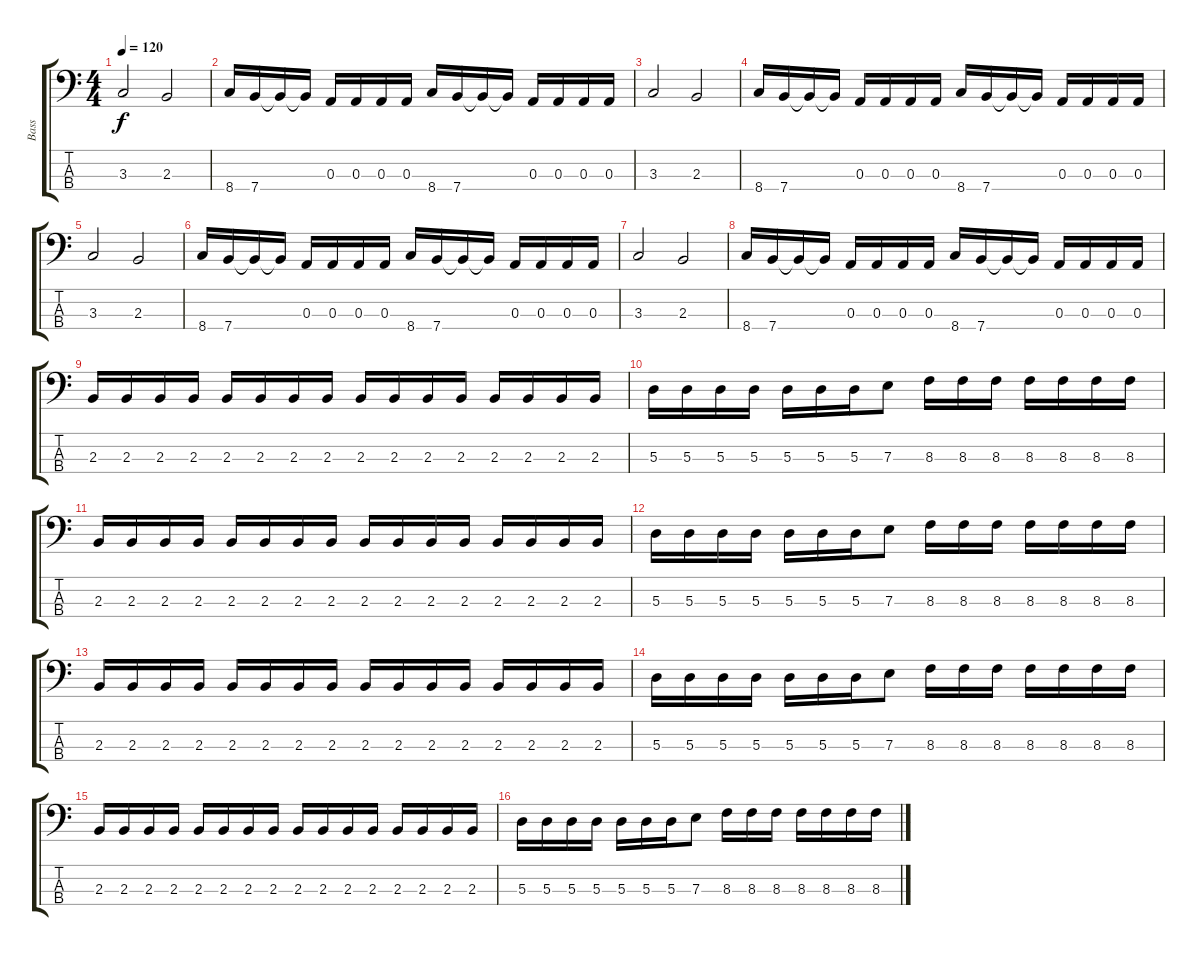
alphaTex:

\track ("Bass" "Bass") {instrument electricbassfinger}
\staff {score tabs}
\tuning (G2 D2 A1 E1) {hide}
\ts (4 4)
\tempo 120
\clef f4
\ks c
3.3.2{dy f} 2.3.2 |
8.4.16 7.4.16 7.4{t}.16 7.4{t}.16 0.3.16 0.3.16 0.3.16 0.3.16 8.4.16 7.4.16 7.4{t}.16 7.4{t}.16 0.3.16 0.3.16 0.3.16 0.3.16 |
3.3.2 2.3.2 |
8.4.16 7.4.16 7.4{t}.16 7.4{t}.16 0.3.16 0.3.16 0.3.16 0.3.16 8.4.16 7.4.16 7.4{t}.16 7.4{t}.16 0.3.16 0.3.16 0.3.16 0.3.16 |
3.3.2 2.3.2 |
8.4.16 7.4.16 7.4{t}.16 7.4{t}.16 0.3.16 0.3.16 0.3.16 0.3.16 8.4.16 7.4.16 7.4{t}.16 7.4{t}.16 0.3.16 0.3.16 0.3.16 0.3.16 |
3.3.2 2.3.2 |
8.4.16 7.4.16 7.4{t}.16 7.4{t}.16 0.3.16 0.3.16 0.3.16 0.3.16 8.4.16 7.4.16 7.4{t}.16 7.4{t}.16 0.3.16 0.3.16 0.3.16 0.3.16 |
2.3.16 2.3.16 2.3.16 2.3.16 2.3.16 2.3.16 2.3.16 2.3.16 2.3.16 2.3.16 2.3.16 2.3.16 2.3.16 2.3.16 2.3.16 2.3.16 |
5.3.16 5.3.16 5.3.16 5.3.16 5.3.16 5.3.16 5.3.16 7.3.8 8.3.16 8.3.16 8.3.16 8.3.16 8.3.16 8.3.16 8.3.16 |
2.3.16 2.3.16 2.3.16 2.3.16 2.3.16 2.3.16 2.3.16 2.3.16 2.3.16 2.3.16 2.3.16 2.3.16 2.3.16 2.3.16 2.3.16 2.3.16 |
5.3.16 5.3.16 5.3.16 5.3.16 5.3.16 5.3.16 5.3.16 7.3.8 8.3.16 8.3.16 8.3.16 8.3.16 8.3.16 8.3.16 8.3.16 |
2.3.16 2.3.16 2.3.16 2.3.16 2.3.16 2.3.16 2.3.16 2.3.16 2.3.16 2.3.16 2.3.16 2.3.16 2.3.16 2.3.16 2.3.16 2.3.16 |
5.3.16 5.3.16 5.3.16 5.3.16 5.3.16 5.3.16 5.3.16 7.3.8 8.3.16 8.3.16 8.3.16 8.3.16 8.3.16 8.3.16 8.3.16 |
2.3.16 2.3.16 2.3.16 2.3.16 2.3.16 2.3.16 2.3.16 2.3.16 2.3.16 2.3.16 2.3.16 2.3.16 2.3.16 2.3.16 2.3.16 2.3.16 |
5.3.16 5.3.16 5.3.16 5.3.16 5.3.16 5.3.16 5.3.16 7.3.8 8.3.16 8.3.16 8.3.16 8.3.16 8.3.16 8.3.16 8.3.16
